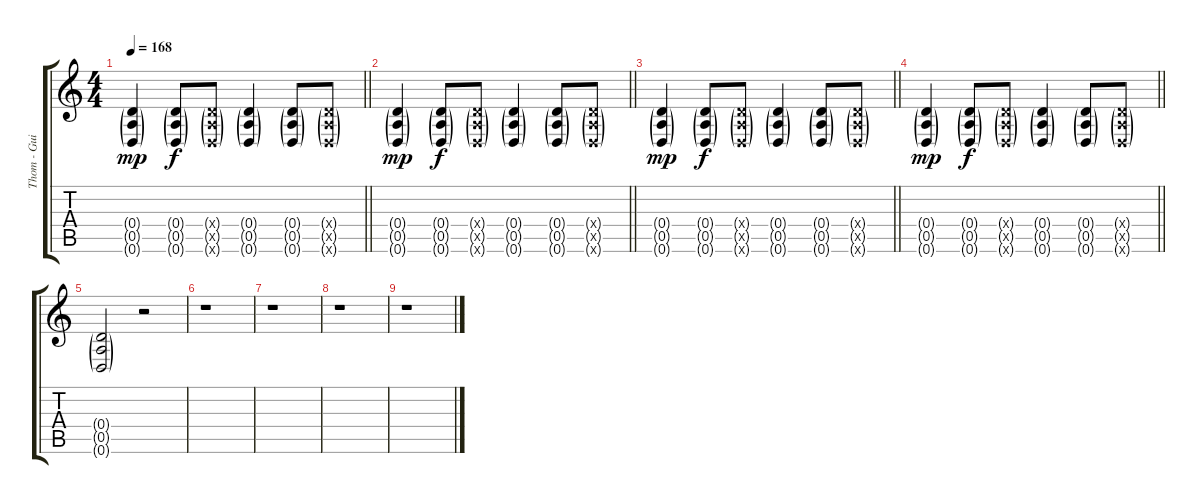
\track ("Thom - Guitar" "Thom - Gui") {instrument overdrivenguitar}
\staff {score tabs}
\tuning (E4 B3 G3 D3 A2 D2) {hide}
\ts (4 4)
\tempo 168
\clef g2
\barLineRight lightlight
\ks c
(0.4{g} 0.5{g} 0.6{g}).4{dy mp} (0.4{g} 0.5{g} 0.6{g}).8{dy f} (0.4{g x} 0.5{g x} 0.6{g x}).8 (0.4{g} 0.5{g} 0.6{g}).4 (0.4{g} 0.5{g} 0.6{g}).8 (0.4{g x} 0.5{g x} 0.6{g x}).8 |
\barLineRight lightlight
(0.4{g} 0.5{g} 0.6{g}).4{dy mp} (0.4{g} 0.5{g} 0.6{g}).8{dy f} (0.4{g x} 0.5{g x} 0.6{g x}).8 (0.4{g} 0.5{g} 0.6{g}).4 (0.4{g} 0.5{g} 0.6{g}).8 (0.4{g x} 0.5{g x} 0.6{g x}).8 |
\barLineRight lightlight
(0.4{g} 0.5{g} 0.6{g}).4{dy mp} (0.4{g} 0.5{g} 0.6{g}).8{dy f} (0.4{g x} 0.5{g x} 0.6{g x}).8 (0.4{g} 0.5{g} 0.6{g}).4 (0.4{g} 0.5{g} 0.6{g}).8 (0.4{g x} 0.5{g x} 0.6{g x}).8 |
\barLineRight lightlight
(0.4{g} 0.5{g} 0.6{g}).4{dy mp} (0.4{g} 0.5{g} 0.6{g}).8{dy f} (0.4{g x} 0.5{g x} 0.6{g x}).8 (0.4{g} 0.5{g} 0.6{g}).4 (0.4{g} 0.5{g} 0.6{g}).8 (0.4{g x} 0.5{g x} 0.6{g x}).8 |
(0.4{g} 0.5{g} 0.6{g}).2 r.2 |
r.1 |
r.1 |
r.1 |
r.1
